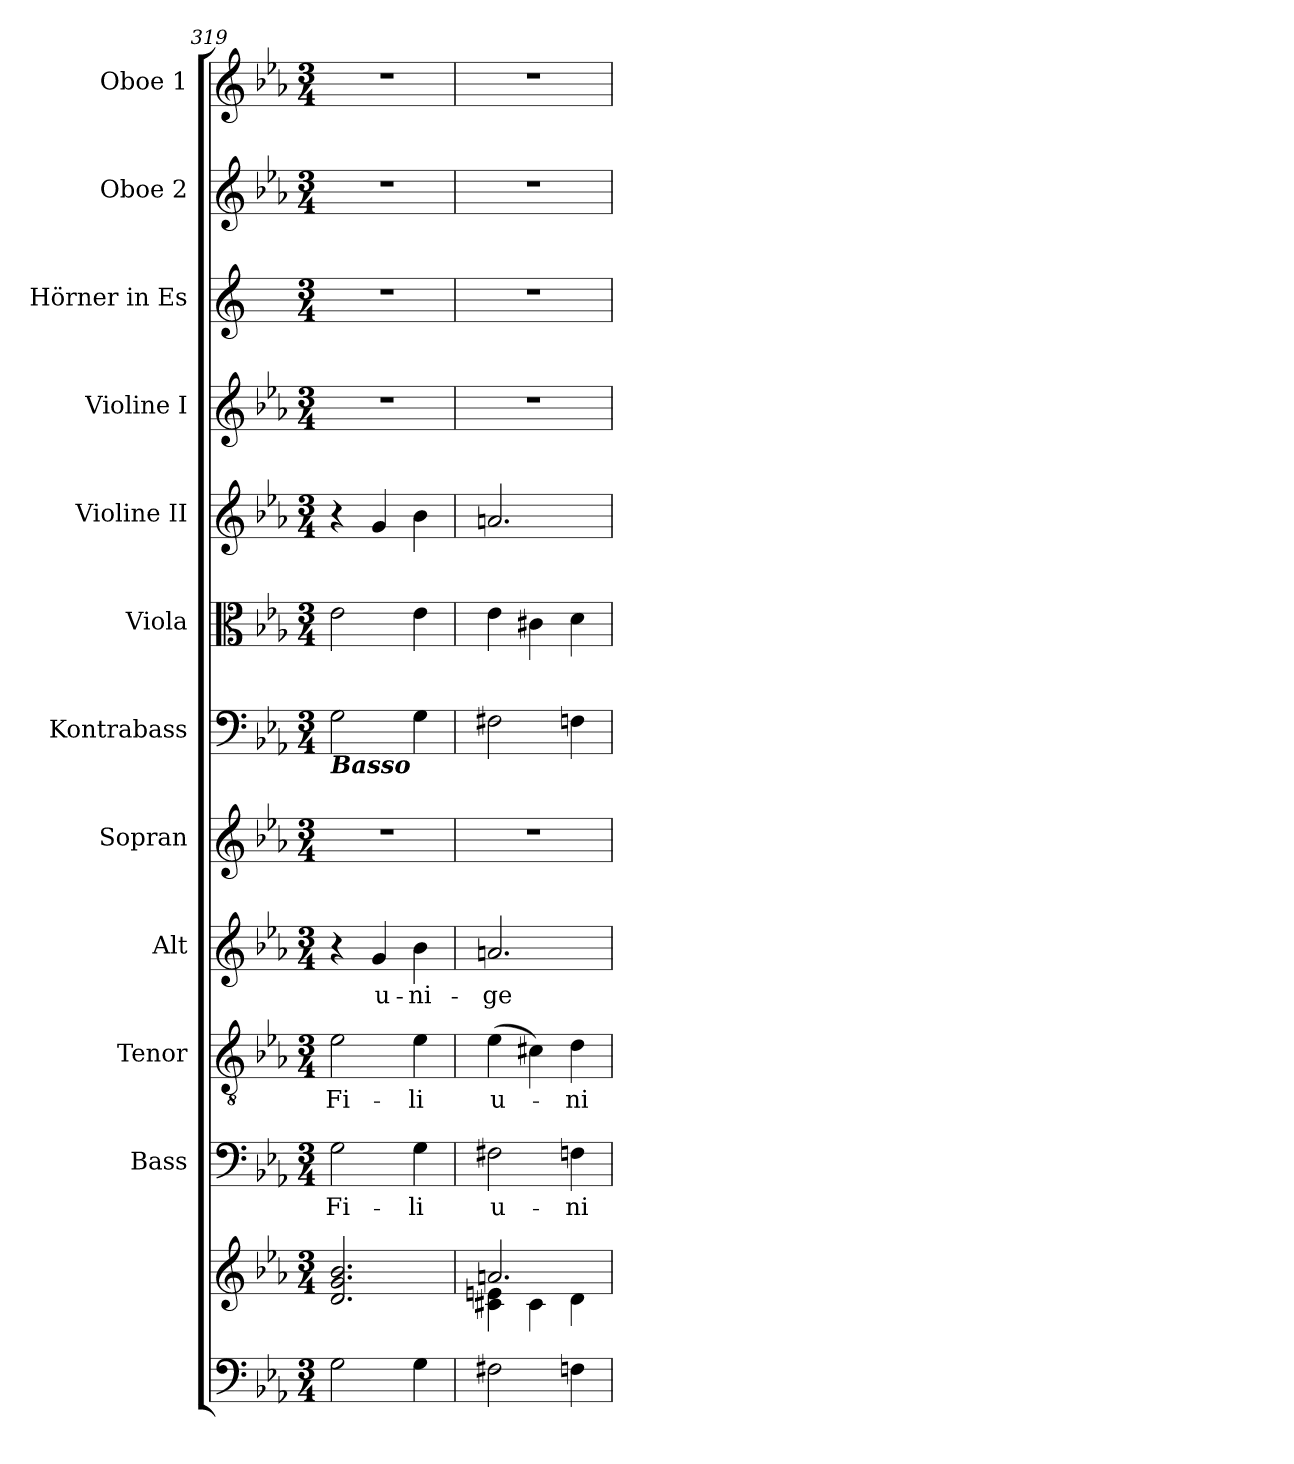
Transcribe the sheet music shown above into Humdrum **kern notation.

**kern	**kern	**kern	**text	**kern	**text	**kern	**text	**kern	**kern	**kern	**kern	**kern	**kern	**kern	**kern
*part12	*part12	*part11	*part11	*part10	*part10	*part9	*part9	*part8	*part7	*part6	*part5	*part4	*part3	*part2	*part1
*staff13	*staff12	*staff11	*staff11	*staff10	*staff10	*staff9	*staff9	*staff8	*staff7	*staff6	*staff5	*staff4	*staff3	*staff2	*staff1
*	*	*I"Bass	*	*I"Tenor	*	*I"Alt	*	*I"Sopran	*I"Kontrabass	*I"Viola	*I"Violine II	*I"Violine I	*I"Hörner in Es	*I"Oboe 2	*I"Oboe 1
*	*	*I'B.	*	*I'T.	*	*I'A.	*	*I'S.	*I'Kb.	*I'Vla.	*I'Vl. II	*I'Vl. I	*	*I'Ob. 2	*I'Ob. 1
!!LO:PB:g=z
*clefF4	*clefG2	*clefF4	*	*clefGv2	*	*clefG2	*	*clefG2	*clefF4	*clefC3	*clefG2	*clefG2	*clefG2	*clefG2	*clefG2
*	*	*	*	*	*	*	*	*	*ITrd7c12	*	*	*	*ITrd5c9	*	*
*k[b-e-a-]	*k[b-e-a-]	*k[b-e-a-]	*	*k[b-e-a-]	*	*k[b-e-a-]	*	*k[b-e-a-]	*k[b-e-a-]	*k[b-e-a-]	*k[b-e-a-]	*k[b-e-a-]	*k[b-e-a-]	*k[b-e-a-]	*k[b-e-a-]
*E-:	*E-:	*E-:	*	*E-:	*	*E-:	*	*E-:	*E-:	*E-:	*E-:	*E-:	*E-:	*E-:	*E-:
*M3/4	*M3/4	*M3/4	*	*M3/4	*	*M3/4	*	*M3/4	*M3/4	*M3/4	*M3/4	*M3/4	*M3/4	*M3/4	*M3/4
=319	=319	=319	=319	=319	=319	=319	=319	=319	=319	=319	=319	=319	=319	=319	=319
!	!	!	!	!	!	!	!	!	!LO:TX:b:Bi:t=Basso	!	!	!	!	!	!
!	!	!	!LO:LY:b	!	!LO:LY:b	!	!	!	!	!	!	!	!	!	!
2G\	2.d/ 2.g/ 2.b-/	2G\	Fi-	2e-\	Fi-	4r	.	2.r	2GG\	2e-\	4r	2.r	2.r	2.r	2.r
!	!	!	!	!	!	!	!LO:LY:b	!	!	!	!	!	!	!	!
.	.	.	.	.	.	4g/	u-	.	.	.	4g/	.	.	.	.
!	!	!	!LO:LY:b	!	!LO:LY:b	!	!LO:LY:b	!	!	!	!	!	!	!	!
4G\	.	4G\	-li	4e-\	-li	4b-\	-ni-	.	4GG\	4e-\	4b-\	.	.	.	.
=320	=320	=320	=320	=320	=320	=320	=320	=320	=320	=320	=320	=320	=320	=320	=320
*	*^	*	*	*	*	*	*	*	*	*	*	*	*	*	*
!	!	!	!	!LO:LY:b	!	!LO:LY:b	!	!LO:LY:b	!	!	!	!	!	!	!	!
2F#X\	2.an/	4c#X\ 4en\	2F#X\	u-	(>4e-\	u-	2.an/	-ge-	2.r	2FF#X\	4e-\	2.an/	2.r	2.r	2.r	2.r
.	.	4c#\	.	.	4c#X\)	.	.	.	.	.	4c#X\	.	.	.	.	.
!	!	!	!	!LO:LY:b	!	!LO:LY:b	!	!	!	!	!	!	!	!	!	!
4Fn\	.	4d\	4Fn\	-ni-	4d\	-ni-	.	.	.	4FFn\	4d\	.	.	.	.	.
*	*v	*v	*	*	*	*	*	*	*	*	*	*	*	*	*	*
=	=	=	=	=	=	=	=	=	=	=	=	=	=	=	=
*-	*-	*-	*-	*-	*-	*-	*-	*-	*-	*-	*-	*-	*-	*-	*-
